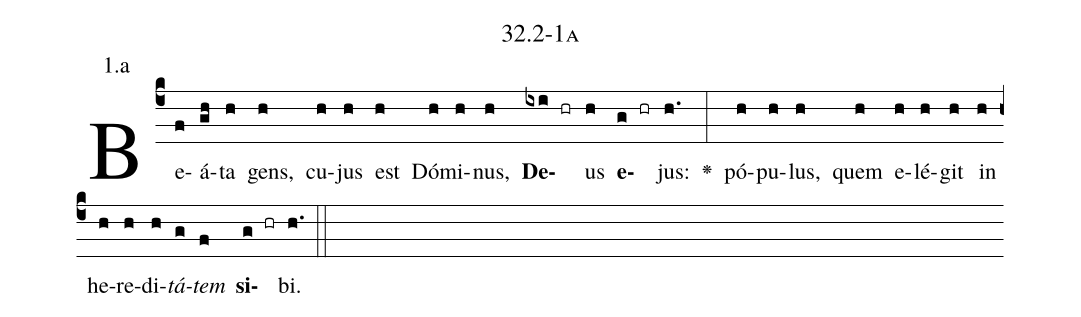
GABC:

name: 32.2-1a;
annotation: 1.a;
%%
(c4)Be(f)á(gh)ta(h) gens,(h) cu(h)jus(h) est(h) Dó(h)mi(h)nus,(h) <b>De</b>(ixi hr)us(h) <b>e</b>(g hr)jus:(h.) <v>\greheightstar</v>(:) pó(h)pu(h)lus,(h) quem(h) e(h)lé(h)git(h) in(h) he(h)re(h)di(h)<i>tá</i>(g)<i>tem</i>(f) <b>si</b>(g hr)bi.(h.) (::)


%E(h) u(h) o(g) u(f) a(g) e.(h.) (::)
